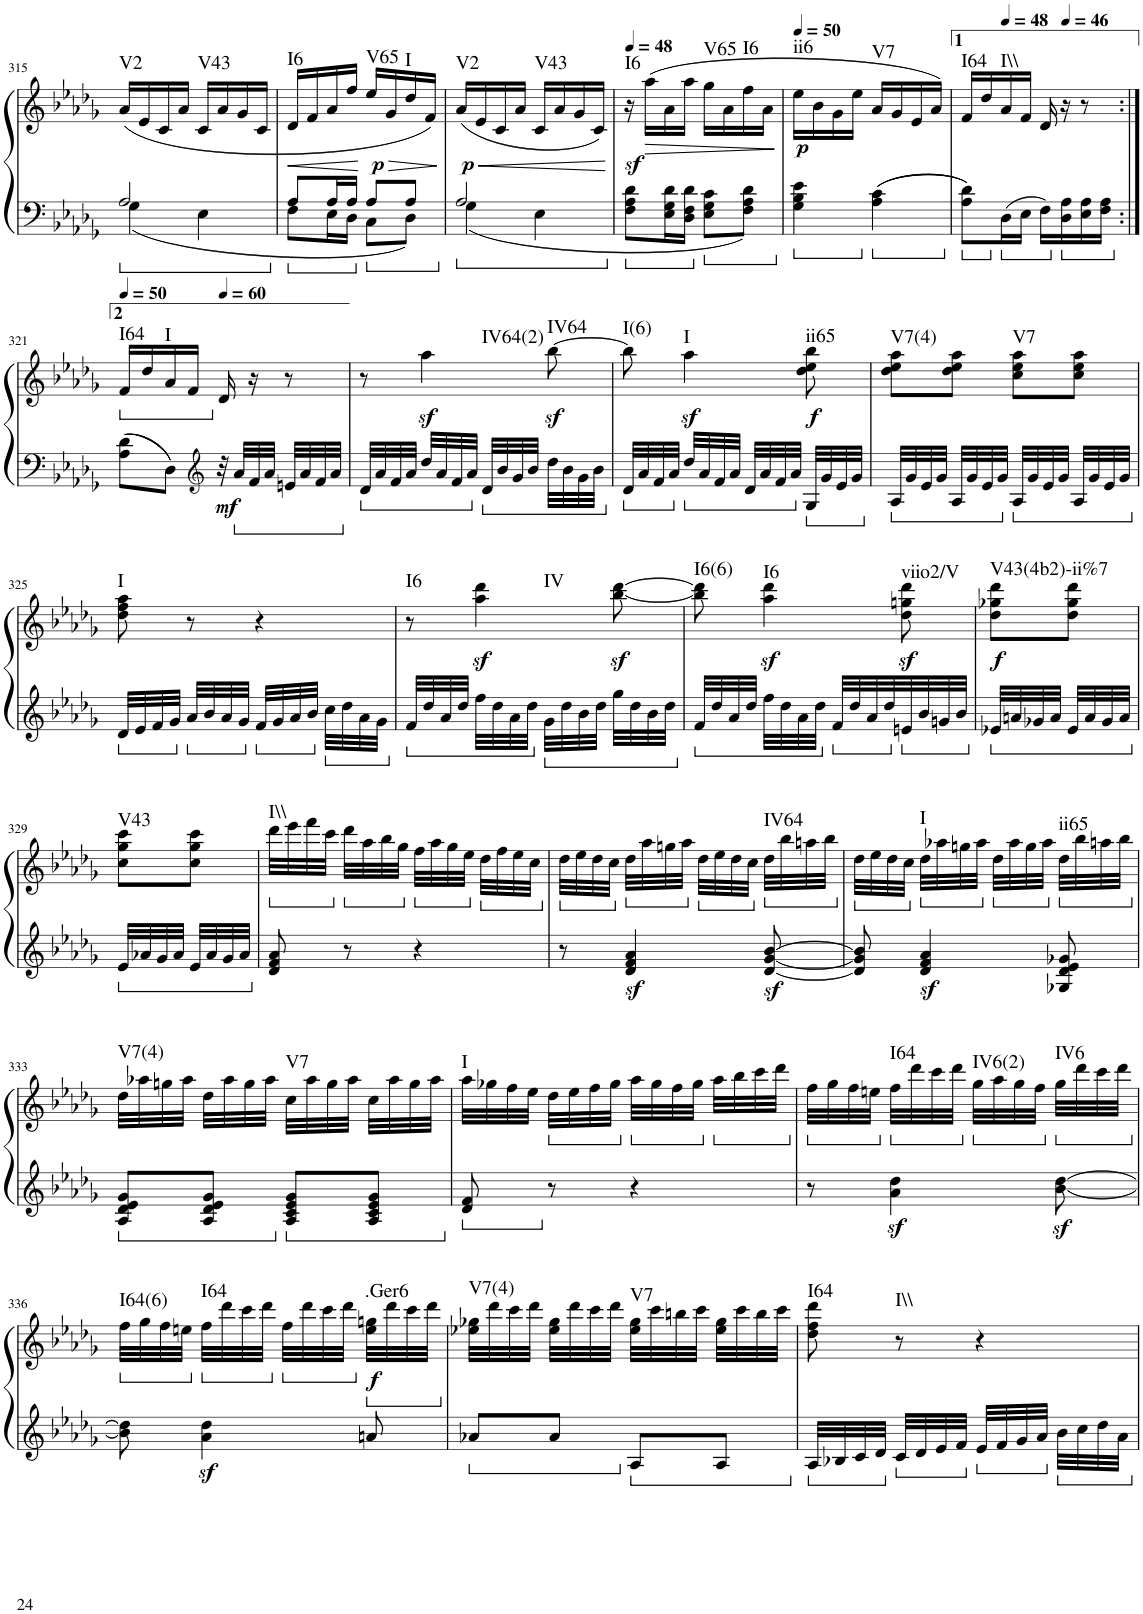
**kern	**kern	**dynam	**harte
*part1	*part1	*part1	*part1
*staff2	*staff1	*staff1/2	*
*I"Piano	*	*	*
*I'Pno.	*	*	*
!!LO:PB:g=z
*clefF4	*clefG2	*	*
*k[b-e-a-d-g-]	*k[b-e-a-d-g-]	*	*
*M2/4	*M2/4	*	*
=315	=315	=315	=315
*^	*	*	*
!	!	!	!	!LO:H:kt=V2
2A-/	4G-\	(16a-/LL	.	N
.	.	16e-/	.	.
.	.	16c/	.	.
.	.	16a-/JJ	.	.
!	!	!	!	!LO:H:kt=V43
.	4E-\	16c/LL	.	N
.	.	16a-/	.	.
.	.	16g-/	.	.
.	.	16c/JJ	.	.
=316	=316	=316	=316	=316
!	!	!	!LO:HP:b	!LO:H:kt=I6
8A-/L	8F\L	16d-/LL	<	N
.	.	16f/	.	.
16A-/L	16E-\L	16a-/	.	.
16A-/JJ	16D-\JJ	16ff/JJ	.	.
!	!	!	!LO:HP:n=1:b	!
!	!	!	!LO:DY:n=1:b	!LO:H:kt=V65
8A-/L	8C\L	16ee-/LL	[ > p	N
.	.	16g-/	.	.
!	!	!	!	!LO:H:kt=I
8A-/J	8D-\J	16dd-/	.	N
.	.	16f/JJ)	.	.
*v	*v	*	*	*
.	.	]	.
=317	=317	=317	=317
*^	*	*	*
!	!	!	!LO:HP:b	!
!	!	!	!LO:DY:n=1:b	!LO:H:kt=V2
2A-/	4G-\	(16a-/LL	< p	N
.	.	16e-/	.	.
.	.	16c/	.	.
.	.	16a-/JJ	.	.
!	!	!	!	!LO:H:kt=V43
.	4E-\	16c/LL	.	N
.	.	16a-/	.	.
.	.	16g-/	.	.
.	.	16c/JJ)	.	.
*v	*v	*	*	*
.	.	[	.
=318	=318	=318	=318
*	*MM48	*	*
!	!	!LO:DY:b	!LO:H:kt=I6
8F\ 8A-\ 8d-\L	16r	sf	N
!	!	!LO:HP:b	!
.	(16aa-\LL	>	.
16E-\ 16G-\ 16d-\L	16a-\	.	.
16D-\ 16F\ 16d-\JJ	16aa-\JJ	.	.
!	!	!	!LO:H:kt=V65
8E-\ 8G-\ 8c\L	16gg-\LL	.	N
.	16a-\	.	.
!	!	!	!LO:H:kt=I6
8F\ 8A-\ 8d-\J	16ff\	.	N
.	16a-\JJ	.	.
.	.	]	.
=319	=319	=319	=319
*	*MM50	*	*
!	!	!LO:DY:b	!LO:H:kt=ii6
4G-\ 4B-\ 4e-\	16ee-\LL	p	N
.	16b-\	.	.
.	16g-\	.	.
.	16ee-\JJ	.	.
!	!	!	!LO:H:kt=V7
4A-\ 4c\	16a-/LL	.	N
.	16g-/	.	.
.	16e-/	.	.
.	16a-/JJ)	.	.
=320	=320	=320	=320
!	!	!	!LO:H:kt=I64
8A-\ 8d-\L	16f/LL	.	N
.	16dd-/	.	.
*	*MM48	*	*
!	!	!	!LO:H:kt=I\\
16D-\L	16a-/	.	N
16E-\JJ	16f/JJ	.	.
16F\LL	16d-/	.	.
*	*MM46	*	*
16D-\ 16A-\	16r	.	.
16E-\ 16A-\	8r	.	.
16F\ 16A-\JJ	.	.	.
!!LO:LB:g=z
=321:|!	=321:|!	=321:|!	=321:|!
*	*ped	*	*
*	*MM50	*	*
!	!	!	!LO:H:kt=I64
8A-\ 8d-\L	16f/LL	.	N
.	16dd-/	.	.
!	!	!	!LO:H:kt=I
8D-\J	16a-/	.	N
.	16f/JJ	.	.
*clefG2	*	*	*
*	*Xped	*	*
*	*MM60	*	*
!	!	!LO:DY:b=2	!
32r	16d-/	mf	.
32a-/LLL	.	.	.
32f/	16r	.	.
32a-/JJJ	.	.	.
32en/LLL	8r	.	.
32a-/	.	.	.
32f/	.	.	.
32a-/JJJ	.	.	.
=322	=322	=322	=322
32d-/LLL	8r	.	.
32a-/	.	.	.
32f/	.	.	.
32a-/JJJ	.	.	.
!	!	!LO:DY:b	!LO:H:kt=IV64(2)
32dd-/LLL	4aa-\	sf	N
32a-/	.	.	.
32f/	.	.	.
32a-/JJJ	.	.	.
32d-/LLL	.	.	.
32b-/	.	.	.
32g-/	.	.	.
32b-/JJJ	.	.	.
!	!	!LO:DY:b	!LO:H:kt=IV64
32dd-\LLL	[8bb-\	sf	N
32b-\	.	.	.
32g-\	.	.	.
32b-\JJJ	.	.	.
=323	=323	=323	=323
!	!	!	!LO:H:kt=I(6)
32d-/LLL	8bb-\]	.	N
32a-/	.	.	.
32f/	.	.	.
32a-/JJJ	.	.	.
!	!	!LO:DY:b	!LO:H:kt=I
32dd-/LLL	4aa-\	sf	N
32a-/	.	.	.
32f/	.	.	.
32a-/JJJ	.	.	.
32d-/LLL	.	.	.
32a-/	.	.	.
32f/	.	.	.
32a-/JJJ	.	.	.
!	!	!LO:DY:b	!LO:H:kt=ii65
32G-/LLL	8dd-\ 8ee-\ 8bb-\	f	N
32g-/	.	.	.
32e-/	.	.	.
32g-/JJJ	.	.	.
=324	=324	=324	=324
!	!	!	!LO:H:kt=V7(4)
32A-/LLL	8dd-\ 8ee-\ 8aa-\L	.	N
32g-/	.	.	.
32e-/	.	.	.
32g-/JJJ	.	.	.
32A-/LLL	8dd-\ 8ee-\ 8aa-\J	.	.
32g-/	.	.	.
32e-/	.	.	.
32g-/JJJ	.	.	.
!	!	!	!LO:H:kt=V7
32A-/LLL	8cc\ 8ee-\ 8aa-\L	.	N
32g-/	.	.	.
32e-/	.	.	.
32g-/JJJ	.	.	.
32A-/LLL	8cc\ 8ee-\ 8aa-\J	.	.
32g-/	.	.	.
32e-/	.	.	.
32g-/JJJ	.	.	.
!!LO:LB:g=z
=325	=325	=325	=325
!	!	!	!LO:H:kt=I
32d-/LLL	8dd-\ 8ff\ 8aa-\	.	N
32e-/	.	.	.
32f/	.	.	.
32g-/JJJ	.	.	.
32a-/LLL	8r	.	.
32b-/	.	.	.
32a-/	.	.	.
32g-/JJJ	.	.	.
32f/LLL	4r	.	.
32g-/	.	.	.
32a-/	.	.	.
32b-/JJJ	.	.	.
32cc\LLL	.	.	.
32dd-\	.	.	.
32a-\	.	.	.
32g-\JJJ	.	.	.
=326	=326	=326	=326
!	!	!	!LO:H:kt=I6
32f/LLL	8r	.	N
32dd-/	.	.	.
32a-/	.	.	.
32dd-/JJJ	.	.	.
!	!	!LO:DY:b	!LO:H:kt=IV
32ff\LLL	4aa-\ 4ddd-\	sf	N
32dd-\	.	.	.
32a-\	.	.	.
32dd-\JJJ	.	.	.
32g-\LLL	.	.	.
32dd-\	.	.	.
32b-\	.	.	.
32dd-\JJJ	.	.	.
32gg-\LLL	[8bb-\z< [8ddd-\z<	.	.
32dd-\	.	.	.
32b-\	.	.	.
32dd-\JJJ	.	.	.
=327	=327	=327	=327
!	!	!	!LO:H:kt=I6(6)
32f/LLL	8bb-\] 8ddd-\]	.	N
32dd-/	.	.	.
32a-/	.	.	.
32dd-/JJJ	.	.	.
!	!	!LO:DY:b	!LO:H:kt=I6
32ff\LLL	4aa-\ 4ddd-\	sf	N
32dd-\	.	.	.
32a-\	.	.	.
32dd-\JJJ	.	.	.
32f/LLL	.	.	.
32dd-/	.	.	.
32a-/	.	.	.
32dd-/	.	.	.
!	!	!LO:DY:b	!LO:H:kt=viio2/V
32en/	8dd-\ 8ggn\ 8ddd-\	sf	N
32b-/	.	.	.
32gn/	.	.	.
32b-/JJJ	.	.	.
=328	=328	=328	=328
!	!	!LO:DY:b	!LO:H:kt=V43(4b2)-ii%7
32e-X/LLL	8dd-\ 8gg-X\ 8ddd-\L	f	N
32an/	.	.	.
32g-X/	.	.	.
32a/JJJ	.	.	.
32e-/LLL	8dd-\ 8gg-\ 8ddd-\J	.	.
32a/	.	.	.
32g-/	.	.	.
32a/JJJ	.	.	.
!!LO:LB:g=z
=329	=329	=329	=329
!	!	!	!LO:H:kt=V43
32e-/LLL	8cc\ 8gg-\ 8ccc\L	.	N
32a-X/	.	.	.
32g-/	.	.	.
32a-/JJJ	.	.	.
32e-/LLL	8cc\ 8gg-\ 8ccc\J	.	.
32a-/	.	.	.
32g-/	.	.	.
32a-/JJJ	.	.	.
=330	=330	=330	=330
*	*ped	*	*
!	!	!	!LO:H:kt=I\\
8d-/ 8f/ 8a-/	32ddd-\LLL	.	N
.	32eee-\	.	.
.	32fff\	.	.
.	32ccc\JJJ	.	.
*	*Xped	*	*
*	*ped	*	*
8r	32ddd-\LLL	.	.
.	32aa-\	.	.
.	32bb-\	.	.
.	32gg-\JJJ	.	.
*	*Xped	*	*
*	*ped	*	*
4r	32ff\LLL	.	.
.	32aa-\	.	.
.	32gg-\	.	.
.	32ee-\JJJ	.	.
*	*Xped	*	*
*	*ped	*	*
.	32dd-\LLL	.	.
.	32ff\	.	.
.	32ee-\	.	.
.	32cc\JJJ	.	.
=331	=331	=331	=331
*	*Xped	*	*
*	*ped	*	*
8r	32dd-\LLL	.	.
.	32ee-\	.	.
.	32dd-\	.	.
.	32cc\JJJ	.	.
*	*Xped	*	*
*	*ped	*	*
4d-/z< 4f/z< 4a-/z<	32dd-\LLL	.	.
.	32aa-\	.	.
.	32ggn\	.	.
.	32aa-\JJJ	.	.
*	*Xped	*	*
*	*ped	*	*
.	32dd-\LLL	.	.
.	32ee-\	.	.
.	32dd-\	.	.
.	32cc\JJJ	.	.
*	*Xped	*	*
*	*ped	*	*
!	!	!	!LO:H:kt=IV64
[8d-/z< [8g-/z< [8b-/z<	32dd-\LLL	.	N
.	32bb-\	.	.
.	32aan\	.	.
.	32bb-\JJJ	.	.
=332	=332	=332	=332
*	*Xped	*	*
*	*ped	*	*
8d-/] 8g-/] 8b-/]	32dd-\LLL	.	.
.	32ee-\	.	.
.	32dd-\	.	.
.	32cc\JJJ	.	.
*	*Xped	*	*
*	*ped	*	*
!	!	!	!LO:H:kt=I
4d-/z< 4f/z< 4a-/z<	32dd-\LLL	.	N
.	32aa-X\	.	.
.	32ggn\	.	.
.	32aa-\JJJ	.	.
*	*Xped	*	*
*	*ped	*	*
.	32dd-\LLL	.	.
.	32aa-\	.	.
.	32gg\	.	.
.	32aa-\JJJ	.	.
*	*Xped	*	*
*	*ped	*	*
!	!	!	!LO:H:kt=ii65
8G-X/ 8d-/ 8e-/ 8g-X/	32dd-\LLL	.	N
.	32bb-\	.	.
.	32aan\	.	.
.	32bb-\JJJ	.	.
!!LO:LB:g=z
=333	=333	=333	=333
*	*Xped	*	*
!	!	!	!LO:H:kt=V7(4)
8A-/ 8d-/ 8e-/ 8g-/L	32dd-\LLL	.	N
.	32aa-X\	.	.
.	32ggn\	.	.
.	32aa-\JJJ	.	.
8A-/ 8d-/ 8e-/ 8g-/J	32dd-\LLL	.	.
.	32aa-\	.	.
.	32gg\	.	.
.	32aa-\JJJ	.	.
!	!	!	!LO:H:kt=V7
8A-/ 8c/ 8e-/ 8g-/L	32cc\LLL	.	N
.	32aa-\	.	.
.	32gg\	.	.
.	32aa-\JJJ	.	.
8A-/ 8c/ 8e-/ 8g-/J	32cc\LLL	.	.
.	32aa-\	.	.
.	32gg\	.	.
.	32aa-\JJJ	.	.
=334	=334	=334	=334
!	!	!	!LO:H:kt=I
8d-/ 8f/	32aa-\LLL	.	N
.	32gg-X\	.	.
.	32ff\	.	.
.	32ee-\JJJ	.	.
*	*ped	*	*
8r	32dd-\LLL	.	.
.	32ee-\	.	.
.	32ff\	.	.
.	32gg-\JJJ	.	.
*	*Xped	*	*
*	*ped	*	*
4r	32aa-\LLL	.	.
.	32gg-\	.	.
.	32ff\	.	.
.	32gg-\JJJ	.	.
*	*Xped	*	*
*	*ped	*	*
.	32aa-\LLL	.	.
.	32bb-\	.	.
.	32ccc\	.	.
.	32ddd-\JJJ	.	.
=335	=335	=335	=335
*	*Xped	*	*
*	*ped	*	*
8r	32ff\LLL	.	.
.	32gg-\	.	.
.	32ff\	.	.
.	32een\JJJ	.	.
*	*Xped	*	*
*	*ped	*	*
!	!	!	!LO:H:kt=I64
4a-\z< 4dd-\z<	32ff\LLL	.	N
.	32ddd-\	.	.
.	32ccc\	.	.
.	32ddd-\JJJ	.	.
*	*Xped	*	*
*	*ped	*	*
!	!	!	!LO:H:kt=IV6(2)
.	32gg-\LLL	.	N
.	32aa-\	.	.
.	32gg-\	.	.
.	32ff\JJJ	.	.
*	*Xped	*	*
*	*ped	*	*
!	!	!	!LO:H:kt=IV6
[8b-\z< [8dd-\z<	32gg-\LLL	.	N
.	32ddd-\	.	.
.	32ccc\	.	.
.	32ddd-\JJJ	.	.
!!LO:LB:g=z
=336	=336	=336	=336
*	*Xped	*	*
*	*ped	*	*
!	!	!	!LO:H:kt=I64(6)
8b-\] 8dd-\]	32ff\LLL	.	N
.	32gg-\	.	.
.	32ff\	.	.
.	32een\JJJ	.	.
*	*Xped	*	*
*	*ped	*	*
!	!	!	!LO:H:kt=I64
4a-\z< 4dd-\z<	32ff\LLL	.	N
.	32ddd-\	.	.
.	32ccc\	.	.
.	32ddd-\JJJ	.	.
*	*Xped	*	*
*	*ped	*	*
.	32ff\LLL	.	.
.	32ddd-\	.	.
.	32ccc\	.	.
.	32ddd-\JJJ	.	.
*	*Xped	*	*
*	*ped	*	*
!	!	!LO:DY:b	!LO:H:kt=.Ger6
8an/	32ee\ 32ggn\LLL	f	N
.	32ddd-\	.	.
.	32ccc\	.	.
.	32ddd-\JJJ	.	.
=337	=337	=337	=337
*	*Xped	*	*
!	!	!	!LO:H:kt=V7(4)
8a-X/L	32ee-X\ 32gg-X\LLL	.	N
.	32ddd-\	.	.
.	32ccc\	.	.
.	32ddd-\JJJ	.	.
8a-/J	32ee-\ 32gg-\LLL	.	.
.	32ddd-\	.	.
.	32ccc\	.	.
.	32ddd-\JJJ	.	.
!	!	!	!LO:H:kt=V7
8A-/L	32ee-\ 32gg-\LLL	.	N
.	32ccc\	.	.
.	32bbn\	.	.
.	32ccc\JJJ	.	.
8A-/J	32ee-\ 32gg-\LLL	.	.
.	32ccc\	.	.
.	32bb\	.	.
.	32ccc\JJJ	.	.
=338	=338	=338	=338
!	!	!	!LO:H:kt=I64
32A-/LLL	8dd-\ 8ff\ 8ddd-\	.	N
32B-X/	.	.	.
32c/	.	.	.
32d-/JJJ	.	.	.
!	!	!	!LO:H:kt=I\\
32c/LLL	8r	.	N
32d-/	.	.	.
32e-/	.	.	.
32f/JJJ	.	.	.
32e-/LLL	4r	.	.
32f/	.	.	.
32g-/	.	.	.
32a-/JJJ	.	.	.
32b-\LLL	.	.	.
32cc\	.	.	.
32dd-\	.	.	.
32a-\JJJ	.	.	.
=	=	=	=
*-	*-	*-	*-
